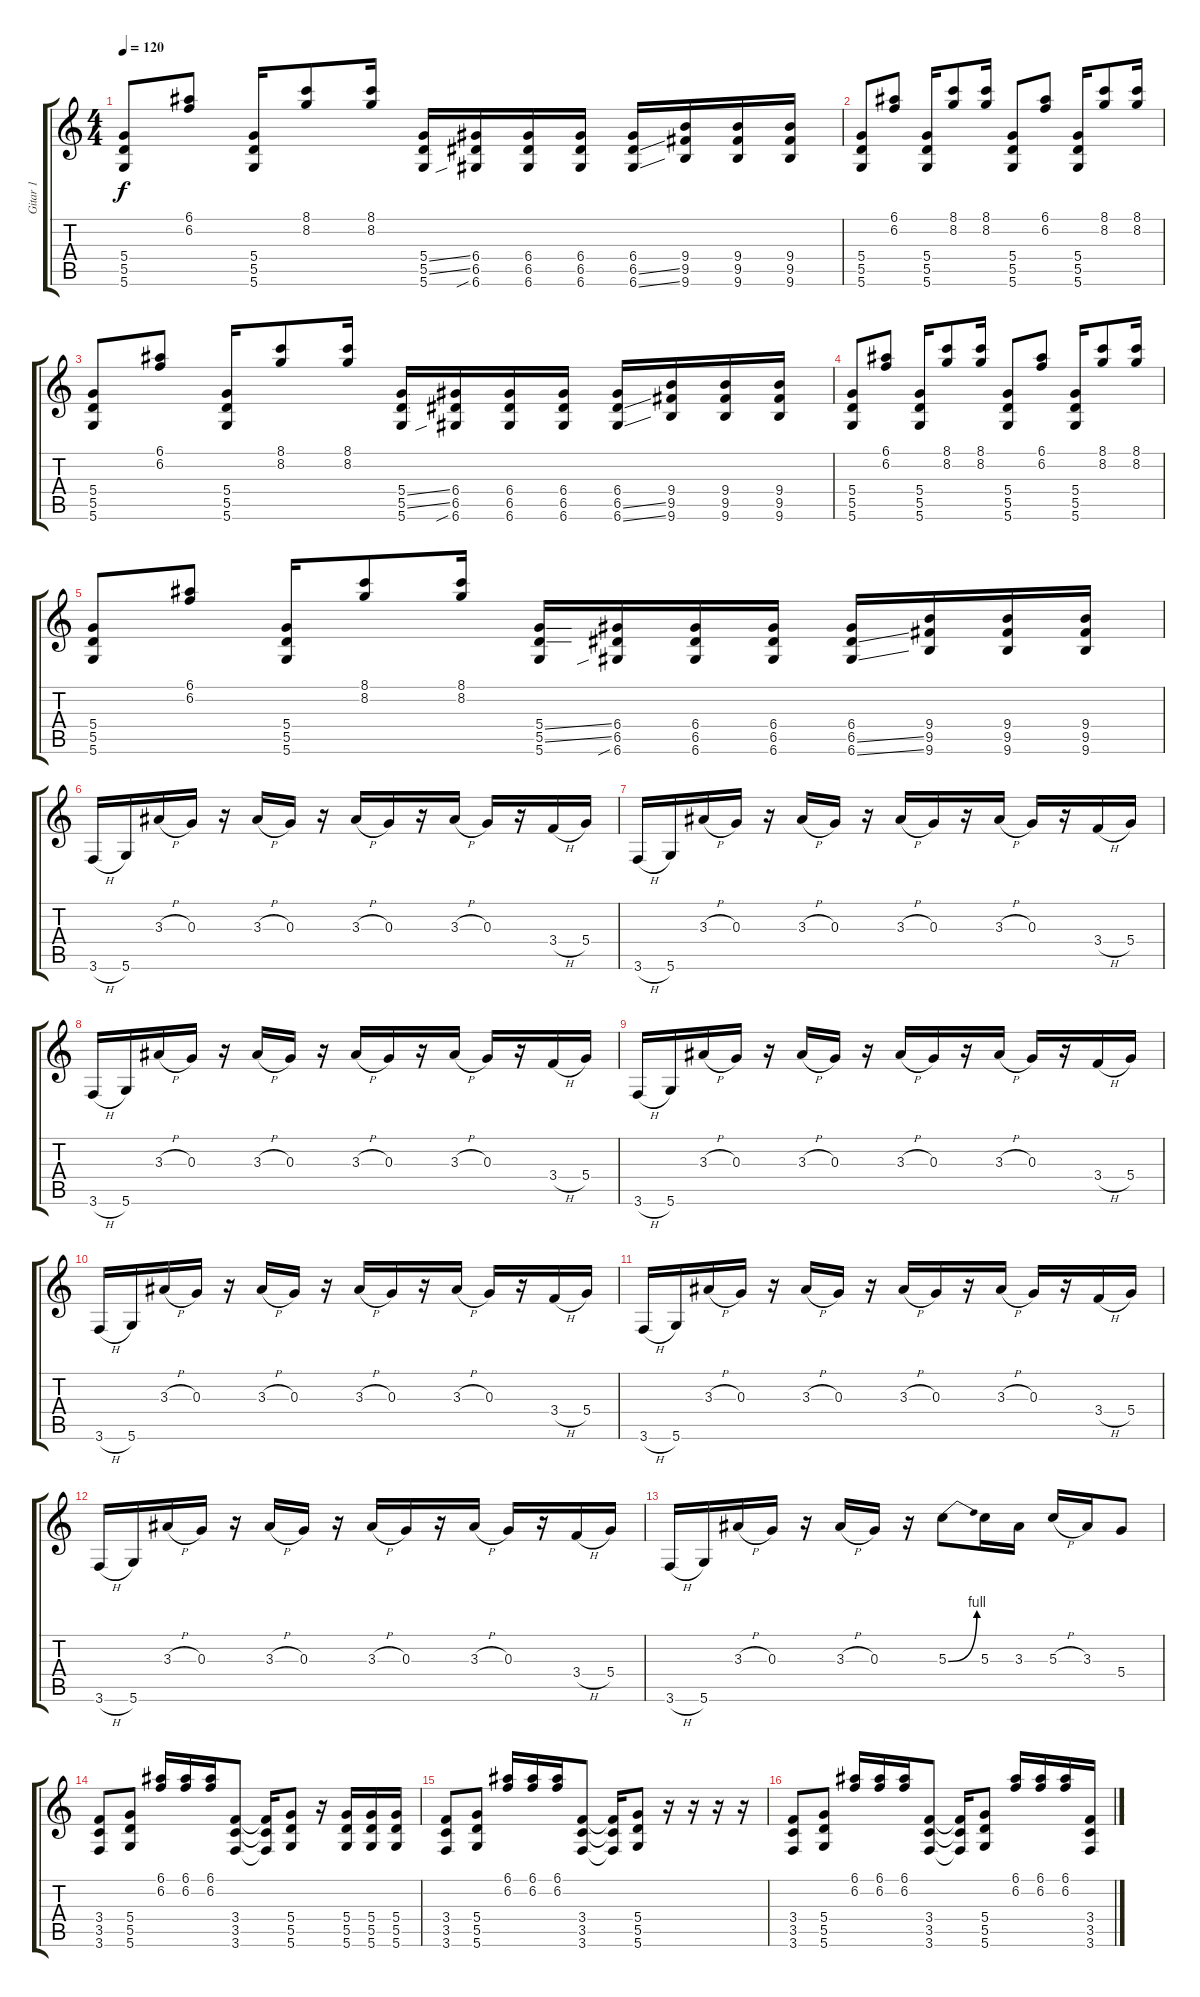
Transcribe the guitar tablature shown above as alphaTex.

\track ("Gitar 1" "Gitar 1") {instrument distortionguitar}
\staff {score tabs}
\tuning (E4 B3 G3 D3 A2 D2) {hide}
\ts (4 4)
\tempo 120
\clef g2
\ks c
(5.4 5.5 5.6).8{dy f} (6.1 6.2).8 (5.4 5.5 5.6).16 (8.1 8.2).8 (8.1 8.2).16 (5.4{ss} 5.5{ss} 5.6).16 (6.4 6.5 6.6{sib}).16 (6.4 6.5 6.6).16 (6.4 6.5 6.6).16 (6.4 6.5{ss} 6.6{ss}).16 (9.4 9.5 9.6).16 (9.4 9.5 9.6).16 (9.4 9.5 9.6).16 |
(5.4 5.5 5.6).8 (6.1 6.2).8 (5.4 5.5 5.6).16 (8.1 8.2).8 (8.1 8.2).16 (5.4 5.5 5.6).8 (6.1 6.2).8 (5.4 5.5 5.6).16 (8.1 8.2).8 (8.1 8.2).16 |
(5.4 5.5 5.6).8 (6.1 6.2).8 (5.4 5.5 5.6).16 (8.1 8.2).8 (8.1 8.2).16 (5.4{ss} 5.5{ss} 5.6).16 (6.4 6.5 6.6{sib}).16 (6.4 6.5 6.6).16 (6.4 6.5 6.6).16 (6.4 6.5{ss} 6.6{ss}).16 (9.4 9.5 9.6).16 (9.4 9.5 9.6).16 (9.4 9.5 9.6).16 |
(5.4 5.5 5.6).8 (6.1 6.2).8 (5.4 5.5 5.6).16 (8.1 8.2).8 (8.1 8.2).16 (5.4 5.5 5.6).8 (6.1 6.2).8 (5.4 5.5 5.6).16 (8.1 8.2).8 (8.1 8.2).16 |
(5.4 5.5 5.6).8 (6.1 6.2).8 (5.4 5.5 5.6).16 (8.1 8.2).8 (8.1 8.2).16 (5.4{ss} 5.5{ss} 5.6).16 (6.4 6.5 6.6{sib}).16 (6.4 6.5 6.6).16 (6.4 6.5 6.6).16 (6.4 6.5{ss} 6.6{ss}).16 (9.4 9.5 9.6).16 (9.4 9.5 9.6).16 (9.4 9.5 9.6).16 |
3.6{h}.16 5.6.16 3.3{h}.16 0.3.16 r.16 3.3{h}.16 0.3.16 r.16 3.3{h}.16 0.3.16 r.16 3.3{h}.16 0.3.16 r.16 3.4{h}.16 5.4.16 |
3.6{h}.16 5.6.16 3.3{h}.16 0.3.16 r.16 3.3{h}.16 0.3.16 r.16 3.3{h}.16 0.3.16 r.16 3.3{h}.16 0.3.16 r.16 3.4{h}.16 5.4.16 |
3.6{h}.16 5.6.16 3.3{h}.16 0.3.16 r.16 3.3{h}.16 0.3.16 r.16 3.3{h}.16 0.3.16 r.16 3.3{h}.16 0.3.16 r.16 3.4{h}.16 5.4.16 |
3.6{h}.16 5.6.16 3.3{h}.16 0.3.16 r.16 3.3{h}.16 0.3.16 r.16 3.3{h}.16 0.3.16 r.16 3.3{h}.16 0.3.16 r.16 3.4{h}.16 5.4.16 |
3.6{h}.16 5.6.16 3.3{h}.16 0.3.16 r.16 3.3{h}.16 0.3.16 r.16 3.3{h}.16 0.3.16 r.16 3.3{h}.16 0.3.16 r.16 3.4{h}.16 5.4.16 |
3.6{h}.16 5.6.16 3.3{h}.16 0.3.16 r.16 3.3{h}.16 0.3.16 r.16 3.3{h}.16 0.3.16 r.16 3.3{h}.16 0.3.16 r.16 3.4{h}.16 5.4.16 |
3.6{h}.16 5.6.16 3.3{h}.16 0.3.16 r.16 3.3{h}.16 0.3.16 r.16 3.3{h}.16 0.3.16 r.16 3.3{h}.16 0.3.16 r.16 3.4{h}.16 5.4.16 |
3.6{h}.16 5.6.16 3.3{h}.16 0.3.16 r.16 3.3{h}.16 0.3.16 r.16 5.3{be (bend 0 0 60 4)}.8 5.3.16 3.3.16 5.3{h}.16 3.3.16 5.4.8 |
(3.4 3.5 3.6).8 (5.4 5.5 5.6).8 (6.1 6.2).16 (6.1 6.2).16 (6.1 6.2).16 (3.4 3.5 3.6).8 (3.4{t} 3.5{t} 3.6{t}).16 (5.4 5.5 5.6).8 r.16 (5.4 5.5 5.6).16 (5.4 5.5 5.6).16 (5.4 5.5 5.6).16 |
(3.4 3.5 3.6).8 (5.4 5.5 5.6).8 (6.1 6.2).16 (6.1 6.2).16 (6.1 6.2).16 (3.4 3.5 3.6).8 (3.4{t} 3.5{t} 3.6{t}).16 (5.4 5.5 5.6).8 r.16 r.16 r.16 r.16 |
(3.4 3.5 3.6).8 (5.4 5.5 5.6).8 (6.1 6.2).16 (6.1 6.2).16 (6.1 6.2).16 (3.4 3.5 3.6).8 (3.4{t} 3.5{t} 3.6{t}).16 (5.4 5.5 5.6).8 (6.1 6.2).16 (6.1 6.2).16 (6.1 6.2).16 (3.4 3.5 3.6).16
